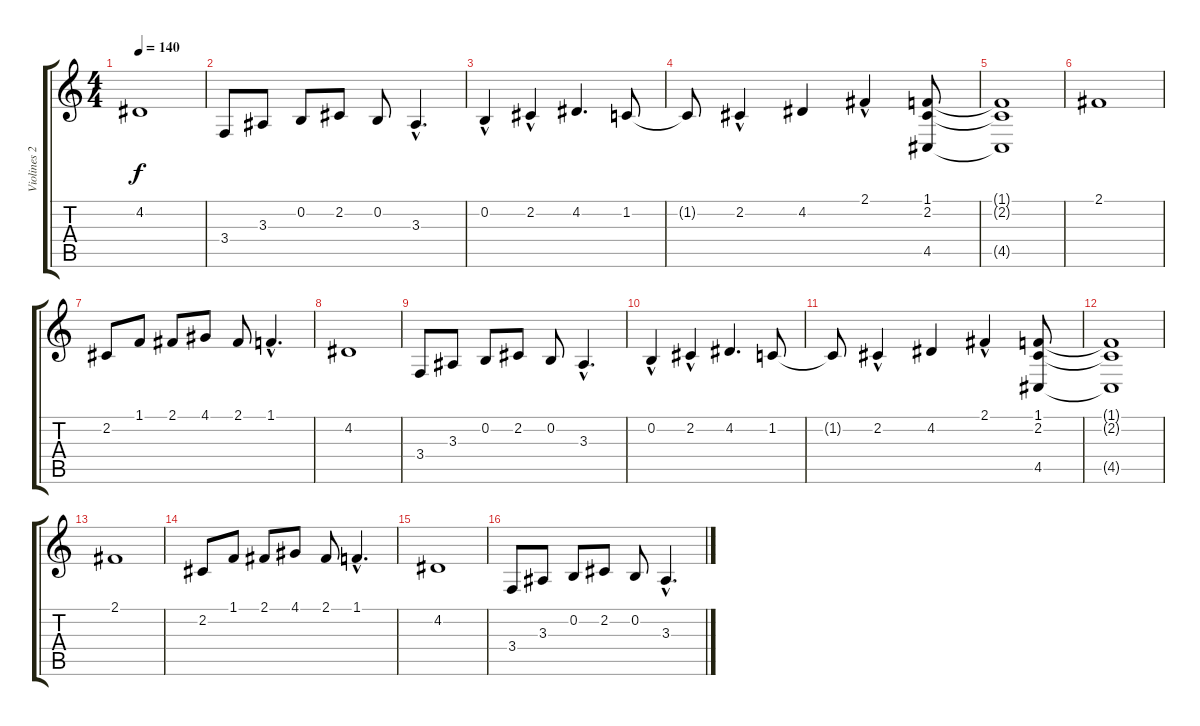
\track ("Violines 2" "Violines 2") {instrument stringensemble2}
\staff {score tabs}
\tuning (E4 B3 G3 D3 A2 E2) {hide}
\ts (4 4)
\tempo 140
\clef g2
\ks c
4.2.1{dy f} |
3.4.8 3.3.8 0.2.8 2.2.8 0.2.8 3.3{hac}.4{d} |
0.2{hac}.4 2.2{hac}.4 4.2.4{d} 1.2.8 |
1.2{t}.8 2.2{hac}.4 4.2.4 2.1{hac}.4 (1.1 2.2 4.5).8 |
(1.1{t} 2.2{t} 4.5{t}).1 |
2.1.1 |
2.2.8 1.1.8 2.1.8 4.1.8 2.1.8 1.1{hac}.4{d} |
4.2.1 |
3.4.8 3.3.8 0.2.8 2.2.8 0.2.8 3.3{hac}.4{d} |
0.2{hac}.4 2.2{hac}.4 4.2.4{d} 1.2.8 |
1.2{t}.8 2.2{hac}.4 4.2.4 2.1{hac}.4 (1.1 2.2 4.5).8 |
(1.1{t} 2.2{t} 4.5{t}).1 |
2.1.1{volume 12} |
2.2.8{volume 12} 1.1.8 2.1.8{volume 11} 4.1.8{volume 11} 2.1.8{volume 11} 1.1{hac}.4{d volume 11} |
4.2.1{volume 11} |
3.4.8{volume 10} 3.3.8{volume 10} 0.2.8 2.2.8{volume 10} 0.2.8{volume 9} 3.3{hac}.4{d volume 9}
